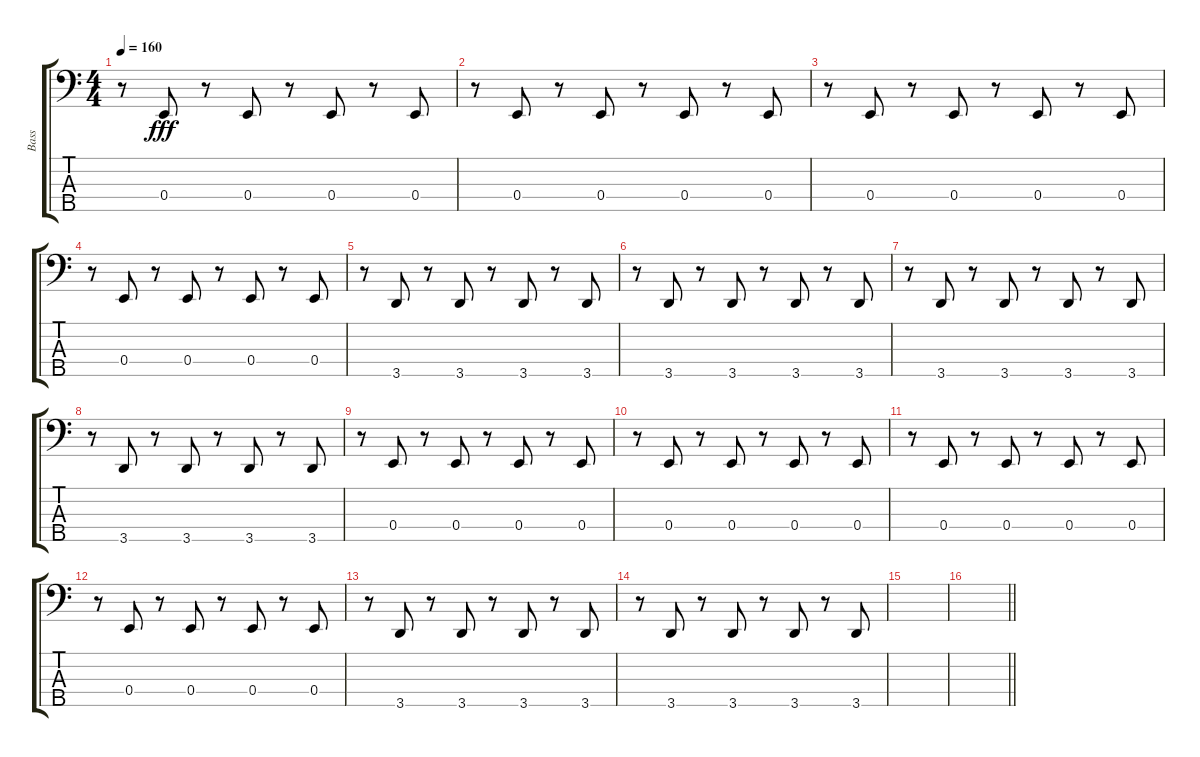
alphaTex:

\track ("Bass" "Bass") {instrument synthbass2}
\staff {score tabs}
\tuning (G2 D2 A1 E1 B0) {hide}
\ts (4 4)
\tempo 160
\clef f4
\ks c
r.8{dy fff} 0.4.8 r.8 0.4.8 r.8 0.4.8 r.8 0.4.8 |
r.8 0.4.8 r.8 0.4.8 r.8 0.4.8 r.8 0.4.8 |
r.8 0.4.8 r.8 0.4.8 r.8 0.4.8 r.8 0.4.8 |
r.8 0.4.8 r.8 0.4.8 r.8 0.4.8 r.8 0.4.8 |
r.8 3.5.8 r.8 3.5.8 r.8 3.5.8 r.8 3.5.8 |
r.8 3.5.8 r.8 3.5.8 r.8 3.5.8 r.8 3.5.8 |
r.8 3.5.8 r.8 3.5.8 r.8 3.5.8 r.8 3.5.8 |
r.8 3.5.8 r.8 3.5.8 r.8 3.5.8 r.8 3.5.8 |
r.8 0.4.8 r.8 0.4.8 r.8 0.4.8 r.8 0.4.8 |
r.8 0.4.8 r.8 0.4.8 r.8 0.4.8 r.8 0.4.8 |
r.8 0.4.8 r.8 0.4.8 r.8 0.4.8 r.8 0.4.8 |
r.8 0.4.8 r.8 0.4.8 r.8 0.4.8 r.8 0.4.8 |
r.8 3.5.8 r.8 3.5.8 r.8 3.5.8 r.8 3.5.8 |
r.8 3.5.8 r.8 3.5.8 r.8 3.5.8 r.8 3.5.8 |
|
\barLineRight lightlight
